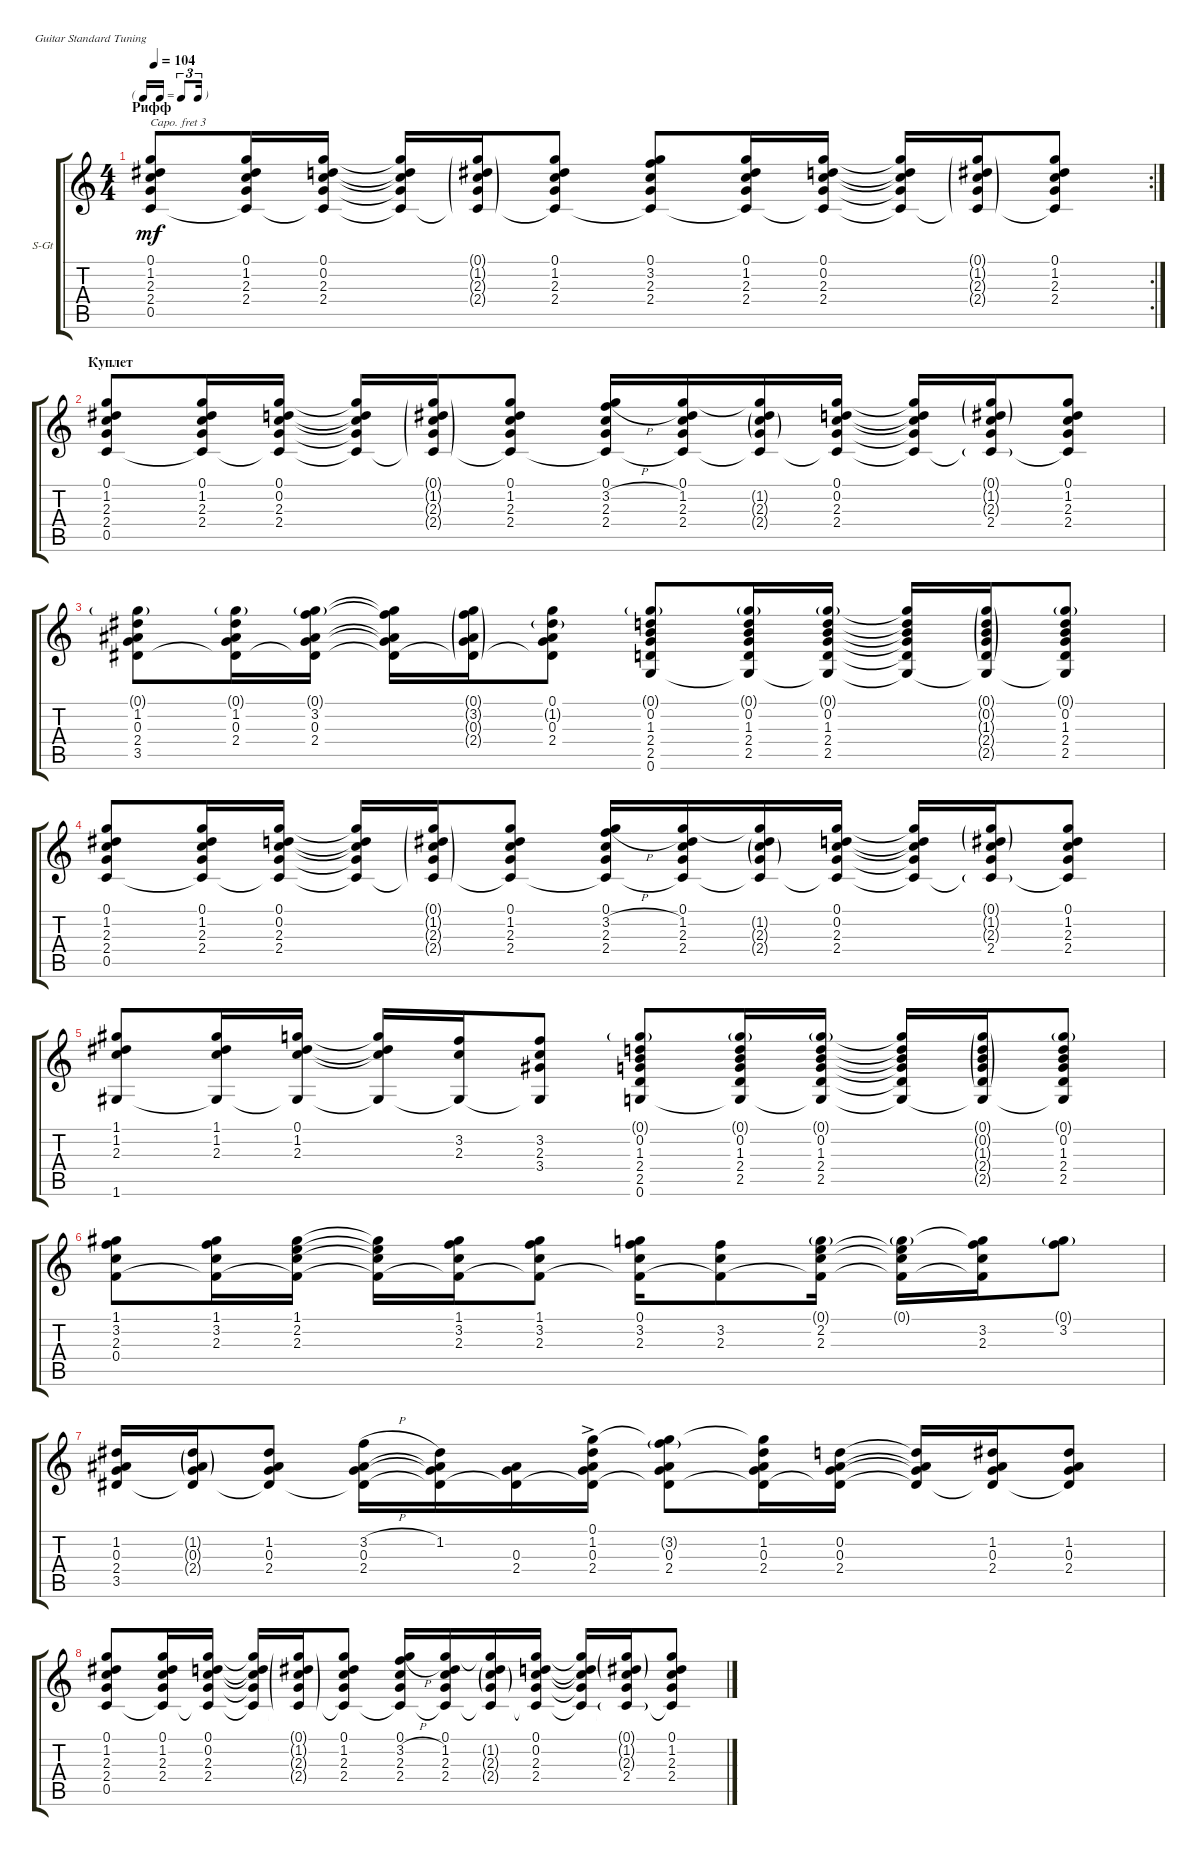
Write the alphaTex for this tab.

\defaultSystemsLayout 4
\bracketExtendMode groupsimilarinstruments
\firstSystemTrackNameOrientation horizontal
\otherSystemsTrackNameOrientation horizontal
\chordDiagramsInScore
\track ("Steel Guitar" "S-Gt") {instrument acousticguitarsteel}
\staff {score tabs}
\capo 3
\tuning (E4 B3 G3 D3 A2 E2)
\rc 2
\ts (4 4)
\tf triplet16th
\section ("" "Рифф")
\tempo 104
\clef g2
\ks c
(1.2 0.1 2.3 2.4 0.5).8{dy mf instrument acousticguitarsteel} (1.2 0.1 2.3 2.4 0.5{t}).16 (0.2 0.1 2.3 2.4 0.5{t}).16 (0.2{t} 0.1{t} 2.3{t} 2.4{t} 0.5{t}).16 (1.2{g} 0.1{g} 2.3{g} 2.4{g} 0.5{g t}).16 (1.2 0.1 2.3 2.4 0.5{t}).8 (3.2 0.1 2.3 2.4 0.5{t}).8 (1.2 0.1 2.3 2.4 0.5{t}).16 (0.2 0.1 2.3 2.4 0.5{t}).16 (0.2{t} 0.1{t} 2.3{t} 2.4{t} 0.5{t}).16 (1.2{g} 0.1{g} 2.3{g} 2.4{g} 0.5{g t}).16 (1.2 0.1 2.3 2.4 0.5{t}).8 |
\section ("" "Куплет")
(1.2 0.1 2.3 2.4 0.5).8 (1.2 0.1 2.3 2.4 0.5{t}).16 (0.2 0.1 2.3 2.4 0.5{t}).16 (0.2{t} 0.1{t} 2.3{t} 2.4{t} 0.5{t}).16 (1.2{g} 0.1{g} 2.3{g} 2.4{g} 0.5{g t}).16 (1.2 0.1 2.3 2.4 0.5{t}).8 (3.2{h} 0.1 2.3 2.4 0.5{t}).16 (1.2 0.1 2.3 2.4 0.5{t}).16 (1.2{g} 2.3{g} 2.4{g} 0.5{t} 0.1{t}).16 (0.2 2.3 2.4 0.1 0.5{t}).16 (0.2{t} 0.1{t} 2.3{t} 2.4{t} 0.5{t}).16 (1.2{g} 0.1{g} 2.3{g} 2.4 0.5{g t}).16 (1.2 0.1 2.3 2.4 0.5{t}).8 |
(1.2 0.3 2.4 3.5 0.1{g}).8 (1.2 0.3 2.4 3.5{t} 0.1{g}).16 (3.2 0.3 2.4 3.5{t} 0.1{g}).16 (3.2{t} 0.3{t} 2.4{t} 3.5{t} 0.1{t}).16 (3.2{g} 0.3{g} 2.4{g} 3.5{g t} 0.1{g}).16 (1.2{g} 0.3 2.4 3.5{t} 0.1).8 (0.2 1.3 2.4 2.5 0.6 0.1{g}).8 (0.2 0.1{g} 1.3 2.4 2.5 0.6{t}).16 (0.2 0.1{g} 1.3 2.4 2.5 0.6{t}).16 (0.2{t} 0.1{t} 1.3{t} 2.4{t} 2.5{t} 0.6{t}).16 (0.2{g} 0.1{g} 1.3{g} 2.4{g} 2.5{g} 0.6{t}).16 (0.2 0.1{g} 1.3 2.4 2.5 0.6{t}).8 |
(1.2 0.1 2.3 2.4 0.5).8 (1.2 0.1 2.3 2.4 0.5{t}).16 (0.2 0.1 2.3 2.4 0.5{t}).16 (0.2{t} 0.1{t} 2.3{t} 2.4{t} 0.5{t}).16 (1.2{g} 0.1{g} 2.3{g} 2.4{g} 0.5{g t}).16 (1.2 0.1 2.3 2.4 0.5{t}).8 (3.2{h} 0.1 2.3 2.4 0.5{t}).16 (1.2 0.1 2.3 2.4 0.5{t}).16 (1.2{g} 2.3{g} 2.4{g} 0.5{t} 0.1{t}).16 (0.2 2.3 2.4 0.1 0.5{t}).16 (0.2{t} 0.1{t} 2.3{t} 2.4{t} 0.5{t}).16 (1.2{g} 0.1{g} 2.3{g} 2.4 0.5{g t}).16 (1.2 0.1 2.3 2.4 0.5{t}).8 |
\scale
0.690576 (1.1 1.2 2.3 1.6).8 (2.3 1.2 1.1 1.6{t}).16 (0.1 1.2 2.3 1.6{t}).16 (0.1{t} 1.2{t} 2.3{t} 1.6{t}).16 (3.2 2.3 1.6{t}).16 (3.4 2.3 3.2 1.6{t}).8 (0.2 1.3 2.4 2.5 0.6 0.1{g}).8 (0.2 0.1{g} 1.3 2.4 2.5 0.6{t}).16 (0.2 0.1{g} 1.3 2.4 2.5 0.6{t}).16 (0.2{t} 0.1{t} 1.3{t} 2.4{t} 2.5{t} 0.6{t}).16 (0.2{g} 0.1{g} 1.3{g} 2.4{g} 2.5{g} 0.6{t}).16 (0.2 0.1{g} 1.3 2.4 2.5 0.6{t}).8 |
(1.1 3.2 2.3 0.4).8 (1.1 3.2 2.3 0.4{t}).16 (1.1 2.2 2.3 0.4{t}).16 (1.1{t} 2.2{t} 2.3{t} 0.4{t}).16 (1.1 3.2 2.3 0.4{t}).16 (1.1 3.2 2.3 0.4{t}).8 (0.1 3.2 2.3 0.4{t}).16 (3.2 2.3 0.4{t}).8 (2.2 2.3 0.4{t} 0.1{g}).16 (2.2{t} 2.3{t} 0.4{t} 0.1{g}).16 (3.2 2.3 0.4{t} 0.1{t}).16 (3.2 0.1{g}).8 |
(1.2 0.3 2.4 3.5).16 (1.2{g} 0.3{g} 2.4{g} 3.5{t}).16 (1.2 0.3 2.4 3.5{t}).8 (3.2{h} 0.3 2.4 3.5{t}).16 (1.2 3.5{t} 0.3{t} 2.4{t}).16 (2.4 0.3 3.5{t}).16 (0.1{ac} 1.2 0.3 2.4 3.5{t}).16 (0.1{t} 3.2{g} 0.3 2.4 3.5{t}).8 (0.1{t} 1.2 0.3 2.4 3.5{t}).16 (0.2 0.3 2.4 3.5{t}).16 (0.2{t} 0.3{t} 2.4{t} 3.5{t}).16 (1.2 0.3 2.4 3.5{t}).16 (1.2 0.3 2.4 3.5{t}).8 |
(1.2 0.1 2.3 2.4 0.5).8 (1.2 0.1 2.3 2.4 0.5{t}).16 (0.2 0.1 2.3 2.4 0.5{t}).16 (0.2{t} 0.1{t} 2.3{t} 2.4{t} 0.5{t}).16 (1.2{g} 0.1{g} 2.3{g} 2.4{g} 0.5{g t}).16 (1.2 0.1 2.3 2.4 0.5{t}).8 (3.2{h} 0.1 2.3 2.4 0.5{t}).16 (1.2 0.1 2.3 2.4 0.5{t}).16 (1.2{g} 2.3{g} 2.4{g} 0.5{t} 0.1{t}).16 (0.2 2.3 2.4 0.1 0.5{t}).16 (0.2{t} 0.1{t} 2.3{t} 2.4{t} 0.5{t}).16 (1.2{g} 0.1{g} 2.3{g} 2.4 0.5{g t}).16 (1.2 0.1 2.3 2.4 0.5{t}).8
